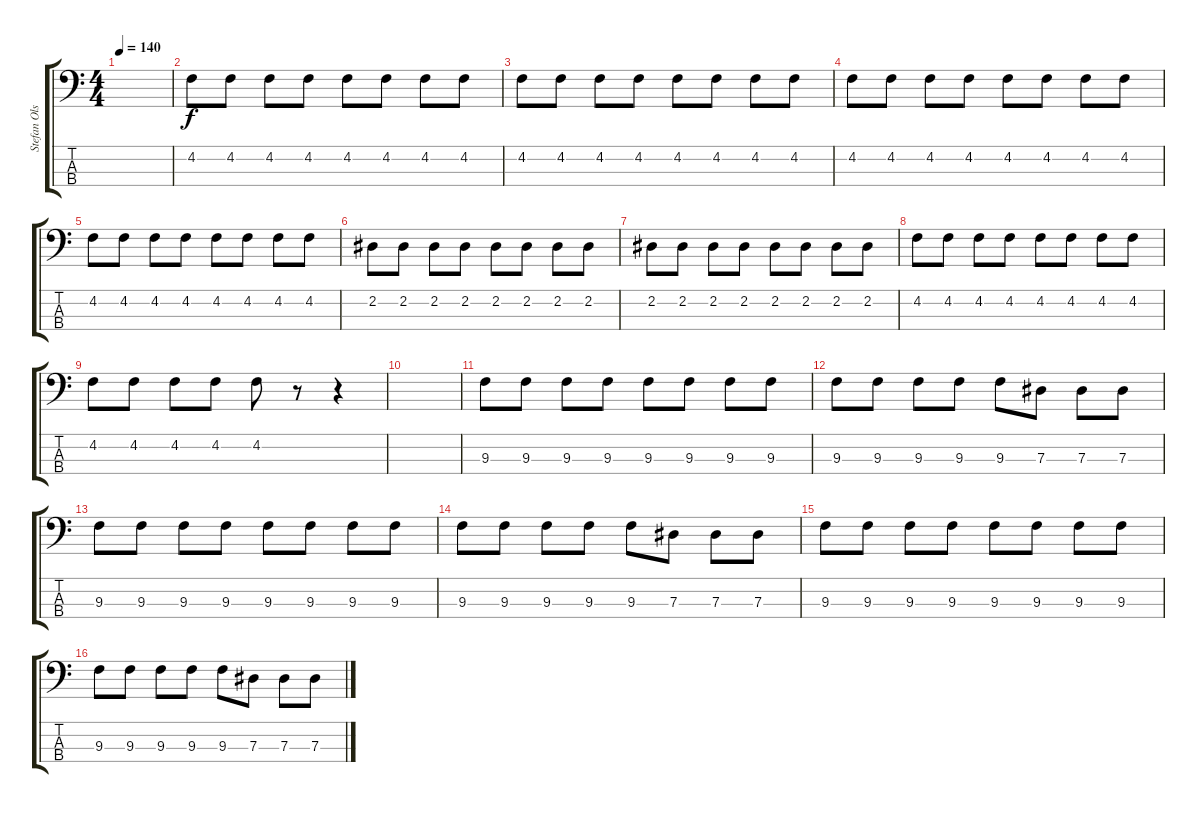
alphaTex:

\track ("Stefan Olsdal - Bass" "Stefan Ols") {instrument electricbassfinger}
\staff {score tabs}
\tuning (Gb2 Db2 Ab1 Eb1) {hide}
\ts (4 4)
\tempo 140
\clef f4
\ks c
|
4.2.8 4.2.8 4.2.8 4.2.8 4.2.8 4.2.8 4.2.8 4.2.8 |
4.2.8 4.2.8 4.2.8 4.2.8 4.2.8 4.2.8 4.2.8 4.2.8 |
4.2.8 4.2.8 4.2.8 4.2.8 4.2.8 4.2.8 4.2.8 4.2.8 |
4.2.8 4.2.8 4.2.8 4.2.8 4.2.8 4.2.8 4.2.8 4.2.8 |
2.2.8 2.2.8 2.2.8 2.2.8 2.2.8 2.2.8 2.2.8 2.2.8 |
2.2.8 2.2.8 2.2.8 2.2.8 2.2.8 2.2.8 2.2.8 2.2.8 |
4.2.8 4.2.8 4.2.8 4.2.8 4.2.8 4.2.8 4.2.8 4.2.8 |
4.2.8 4.2.8 4.2.8 4.2.8 4.2.8 r.8 r.4 |
|
9.3.8 9.3.8 9.3.8 9.3.8 9.3.8 9.3.8 9.3.8 9.3.8 |
9.3.8 9.3.8 9.3.8 9.3.8 9.3.8 7.3.8 7.3.8 7.3.8 |
9.3.8 9.3.8 9.3.8 9.3.8 9.3.8 9.3.8 9.3.8 9.3.8 |
9.3.8 9.3.8 9.3.8 9.3.8 9.3.8 7.3.8 7.3.8 7.3.8 |
9.3.8 9.3.8 9.3.8 9.3.8 9.3.8 9.3.8 9.3.8 9.3.8 |
9.3.8 9.3.8 9.3.8 9.3.8 9.3.8 7.3.8 7.3.8 7.3.8
